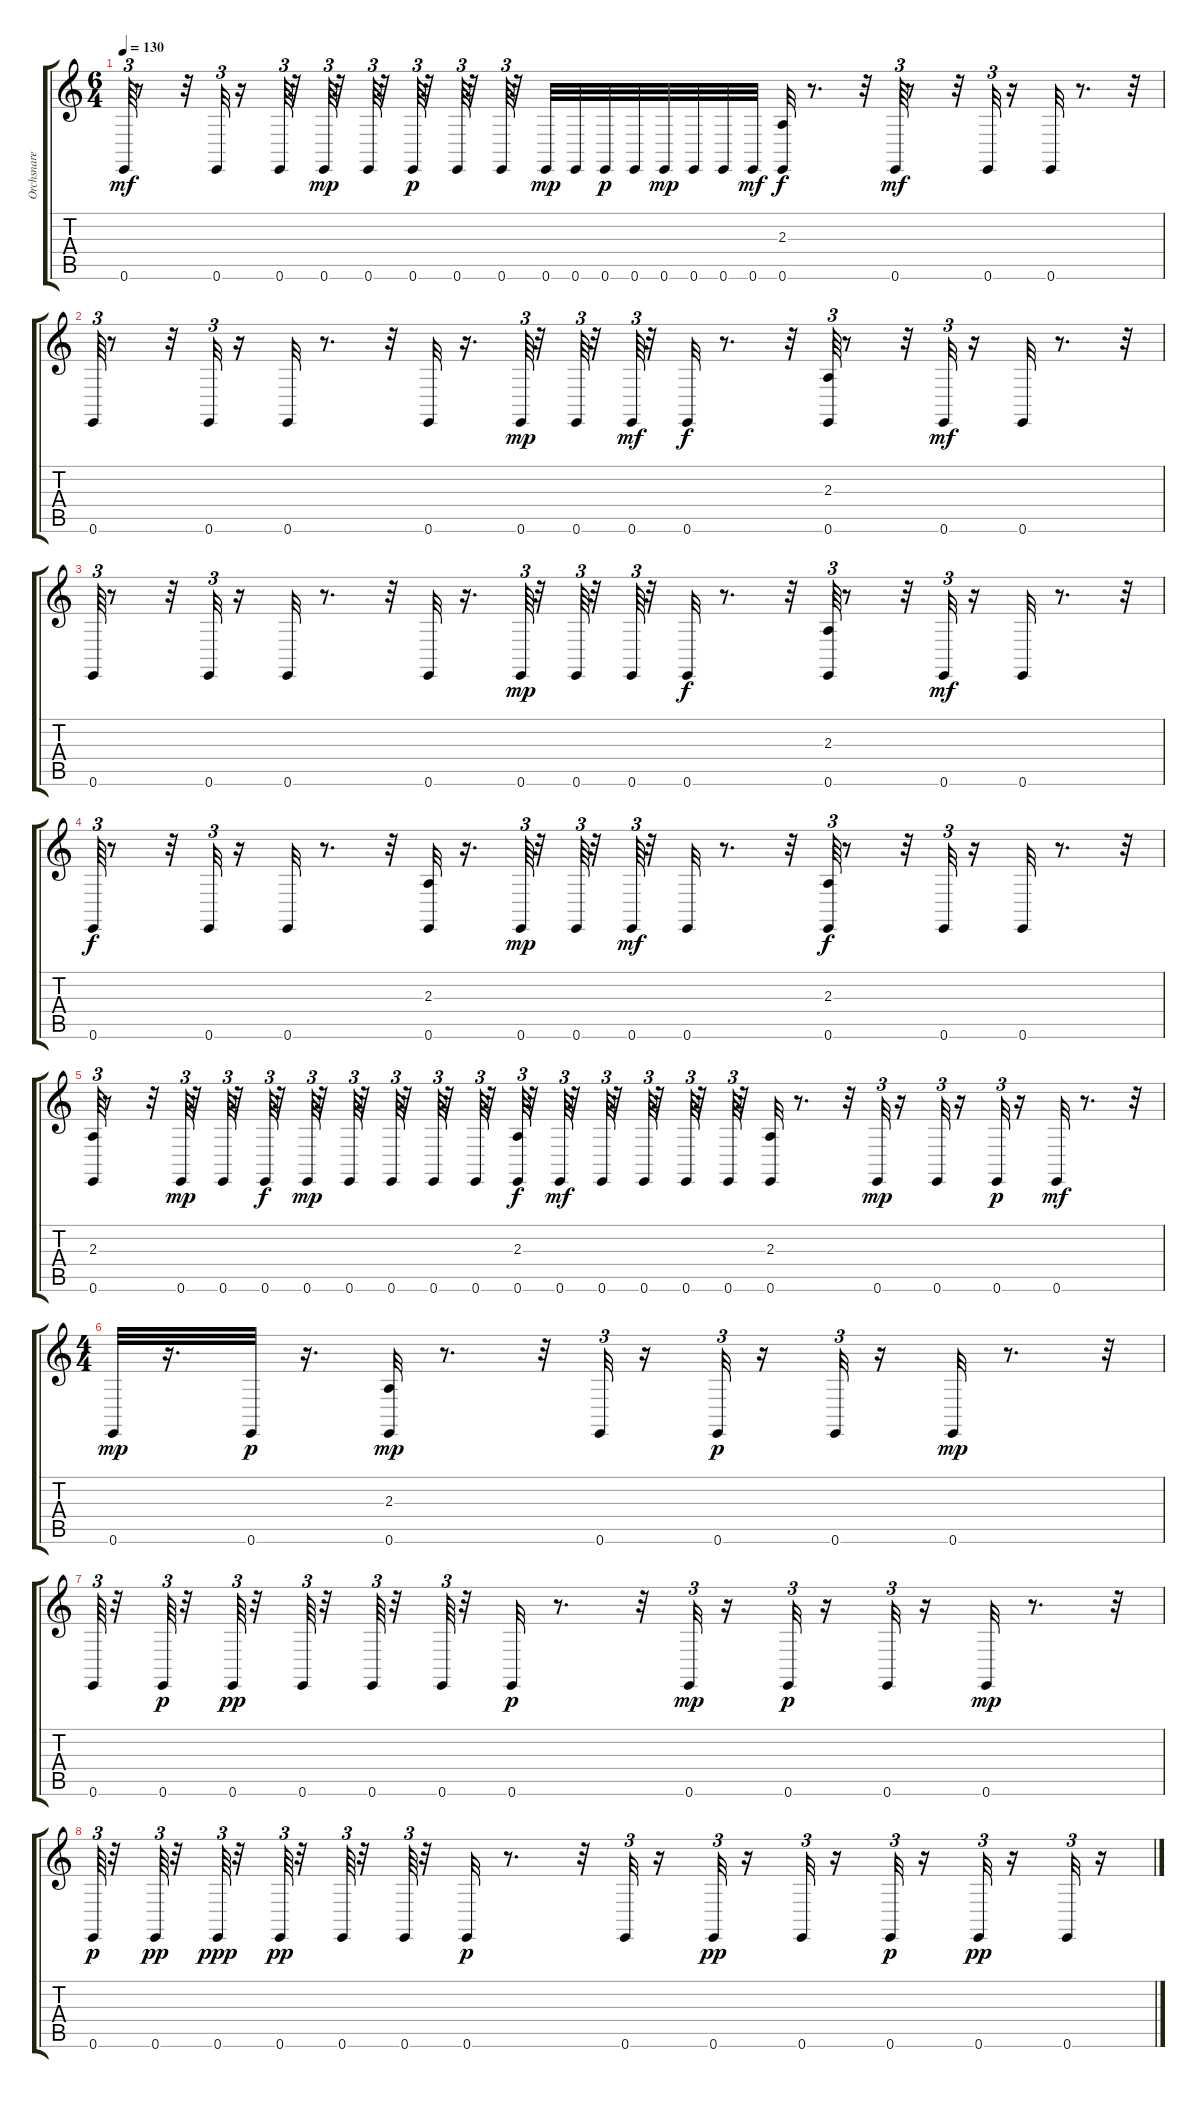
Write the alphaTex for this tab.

\track ("Orchsnare" "Orchsnare") {instrument stringensemble1}
\staff {score tabs}
\tuning (E4 B3 G3 D3 A2 E2) {hide}
\ts (6 4)
\tempo 130
\clef g2
\ks c
0.6.64{tu (3 2) dy mf} r.8 r.32 0.6.32{tu (3 2)} r.16 0.6.64{tu (3 2)} r.32 0.6.64{tu (3 2) dy mp} r.32 0.6.64{tu (3 2)} r.32 0.6.64{tu (3 2) dy p} r.32 0.6.64{tu (3 2)} r.32 0.6.64{tu (3 2)} r.32 0.6.32{dy mp} 0.6.32 0.6.32{dy p} 0.6.32 0.6.32{dy mp} 0.6.32 0.6.32 0.6.32{dy mf} (2.3 0.6).32{dy f} r.8{d} r.32 0.6.64{tu (3 2) dy mf} r.8 r.32 0.6.32{tu (3 2)} r.16 0.6.32 r.8{d} r.32 |
0.6.64{tu (3 2)} r.8 r.32 0.6.32{tu (3 2)} r.16 0.6.32 r.8{d} r.32 0.6.32 r.16{d} 0.6.64{tu (3 2) dy mp} r.32 0.6.64{tu (3 2)} r.32 0.6.64{tu (3 2) dy mf} r.32 0.6.32{dy f} r.8{d} r.32 (2.3 0.6).64{tu (3 2)} r.8 r.32 0.6.32{tu (3 2) dy mf} r.16 0.6.32 r.8{d} r.32 |
0.6.64{tu (3 2)} r.8 r.32 0.6.32{tu (3 2)} r.16 0.6.32 r.8{d} r.32 0.6.32 r.16{d} 0.6.64{tu (3 2) dy mp} r.32 0.6.64{tu (3 2)} r.32 0.6.64{tu (3 2)} r.32 0.6.32{dy f} r.8{d} r.32 (2.3 0.6).64{tu (3 2)} r.8 r.32 0.6.32{tu (3 2) dy mf} r.16 0.6.32 r.8{d} r.32 |
0.6.64{tu (3 2) dy f} r.8 r.32 0.6.32{tu (3 2)} r.16 0.6.32 r.8{d} r.32 (2.3 0.6).32 r.16{d} 0.6.64{tu (3 2) dy mp} r.32 0.6.64{tu (3 2)} r.32 0.6.64{tu (3 2) dy mf} r.32 0.6.32 r.8{d} r.32 (2.3 0.6).64{tu (3 2) dy f} r.8 r.32 0.6.32{tu (3 2)} r.16 0.6.32 r.8{d} r.32 |
(2.3 0.6).64{tu (3 2)} r.8 r.32 0.6.64{tu (3 2) dy mp} r.32 0.6.64{tu (3 2)} r.32 0.6.64{tu (3 2) dy f} r.32 0.6.64{tu (3 2) dy mp} r.32 0.6.64{tu (3 2)} r.32 0.6.64{tu (3 2)} r.32 0.6.64{tu (3 2)} r.32 0.6.64{tu (3 2)} r.32 (2.3 0.6).64{tu (3 2) dy f} r.32 0.6.64{tu (3 2) dy mf} r.32 0.6.64{tu (3 2)} r.32 0.6.64{tu (3 2)} r.32 0.6.64{tu (3 2)} r.32 0.6.64{tu (3 2)} r.32 (2.3 0.6).32 r.8{d} r.32 0.6.32{tu (3 2) dy mp} r.16 0.6.32{tu (3 2)} r.16 0.6.32{tu (3 2) dy p} r.16 0.6.32{dy mf} r.8{d} r.32 |
\ts (4 4)
0.6.32{dy mp} r.16{d} 0.6.32{dy p} r.16{d} (2.3 0.6).32{dy mp} r.8{d} r.32 0.6.32{tu (3 2)} r.16 0.6.32{tu (3 2) dy p} r.16 0.6.32{tu (3 2)} r.16 0.6.32{dy mp} r.8{d} r.32 |
0.6.64{tu (3 2)} r.32 0.6.64{tu (3 2) dy p} r.32 0.6.64{tu (3 2) dy pp} r.32 0.6.64{tu (3 2)} r.32 0.6.64{tu (3 2)} r.32 0.6.64{tu (3 2)} r.32 0.6.32{dy p} r.8{d} r.32 0.6.32{tu (3 2) dy mp} r.16 0.6.32{tu (3 2) dy p} r.16 0.6.32{tu (3 2)} r.16 0.6.32{dy mp} r.8{d} r.32 |
0.6.64{tu (3 2) dy p} r.32 0.6.64{tu (3 2) dy pp} r.32 0.6.64{tu (3 2) dy ppp} r.32 0.6.64{tu (3 2) dy pp} r.32 0.6.64{tu (3 2)} r.32 0.6.64{tu (3 2)} r.32 0.6.32{dy p} r.8{d} r.32 0.6.32{tu (3 2)} r.16 0.6.32{tu (3 2) dy pp} r.16 0.6.32{tu (3 2)} r.16 0.6.32{tu (3 2) dy p} r.16 0.6.32{tu (3 2) dy pp} r.16 0.6.32{tu (3 2)} r.16
